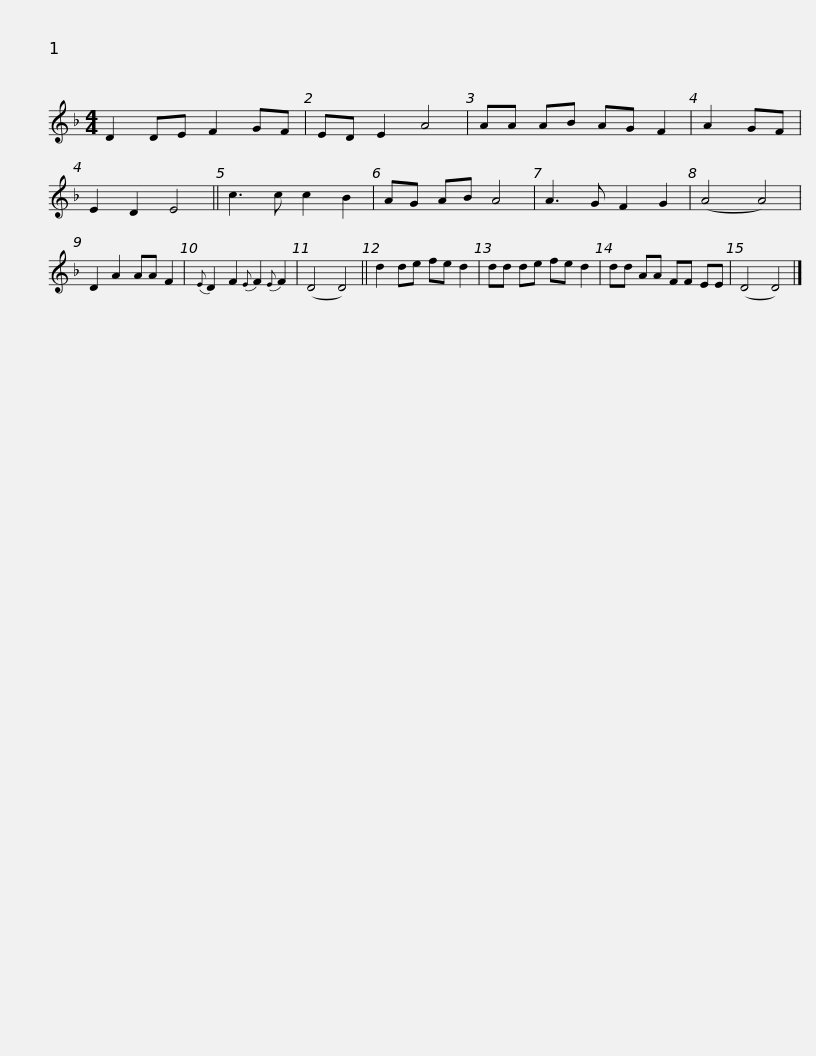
X:1
L:1/8
M:4/4
I:linebreak $
K:Dmin
V:1 treble
V:1
 D2 DE F2 GF | ED E2 A4 | AA AB AG F2 | A2 GF | E2 D2 E4 || %5
 c3 c c2 B2 | AG AB A4 | A3 G F2 G2 | (A4 A4) |$ D2 A2 AA F2 | %10
{E} D2 F2{E} F2{E} F2 | (D4 D4) || d2 de fe d2 | dd de fe d2 | dd AA FF EE | %15
 (D4 D4) |] %16
